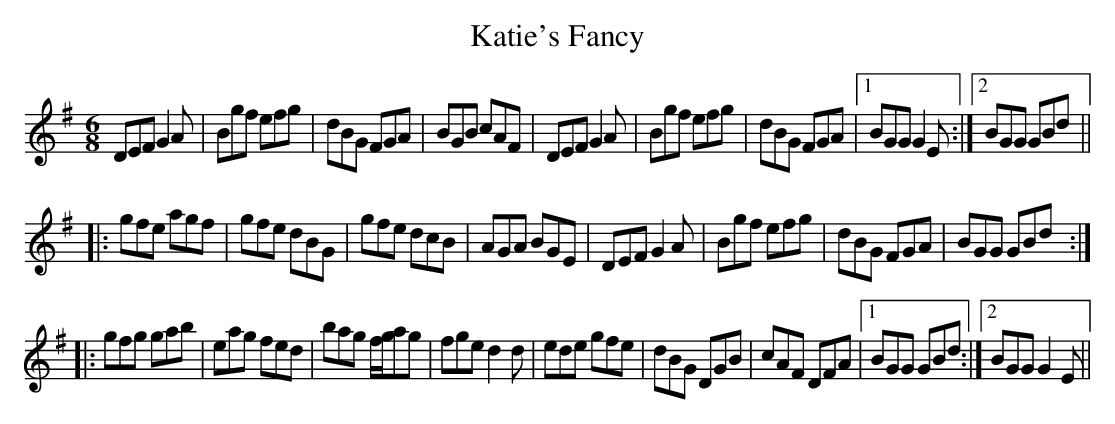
X:1
T:Katie's Fancy
M:6/8
K:G
DEF G2A|Bgf efg|dBG FGA|BGB cAF|DEF G2A|Bgf efg|dBG FGA|1 BGG G2E:|2 BGG GBd||
|:gfe agf|gfe dBG|gfe dcB|AGA BGE|DEF G2A|Bgf efg|dBG FGA|BGG GBd:|
|:gfg gab|eag fed|bag f/g/ag|fge d2d|ede gfe|dBG DGB|cAF DFA|1 BGG GBd:|2 BGG G2E||
